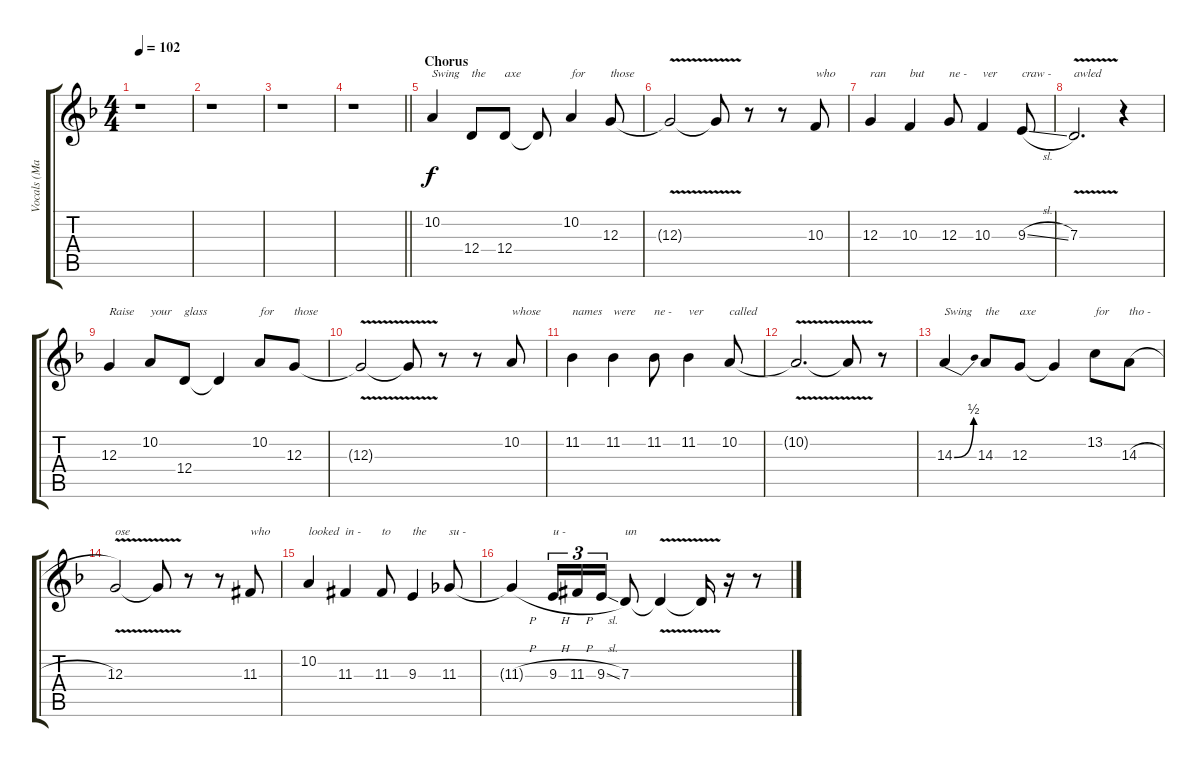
\track ("Vocals (Mariangela)" "Vocals (Ma") {instrument lead6voice}
\staff {score tabs}
\tuning (E4 B3 G3 D3 A2 E2) {hide}
\ts (4 4)
\tempo 102
\clef g2
\ks dminor
r.1{dy f} |
r.1 |
r.1 |
\barLineRight lightlight
r.1 |
\section ("" "Chorus")
10.2.4{txt "Swing"} 12.4.8{txt "the"} 12.4.8{txt "axe"} 12.4{t}.8 10.2.4{txt "for"} 12.3.8{txt "those"} |
12.3{v t}.2 12.3{t}.8 r.8 r.8 10.3.8{txt "who"} |
12.3.4{txt "ran"} 10.3.4{txt "but"} 12.3.8{txt "ne -"} 10.3.4{txt "ver"} 9.3{sl}.8{txt "craw -"} |
7.3{v}.2{d txt "awled"} r.4 |
12.3.4{txt "Raise"} 10.2.8{txt "your"} 12.4.8{txt "glass"} 12.4{t}.4 10.2.8{txt "for"} 12.3.8{txt "those"} |
12.3{v t}.2 12.3{t}.8 r.8 r.8 10.2.8{txt "whose"} |
11.2.4{txt "names"} 11.2.4{txt "were"} 11.2.8{txt "ne -"} 11.2.4{txt "ver"} 10.2.8{txt "called"} |
10.2{v t}.2{d} 10.2{t}.8 r.8 |
14.3{be (bend 0 0 60 2)}.4{txt "Swing"} 14.3.8{txt "the"} 12.3.8{txt "axe"} 12.3{t}.4 13.2.8{txt "for"} 14.3{h}.8{txt "tho -"} |
12.3{v}.2{txt "ose"} 12.3{t}.8 r.8 r.8 11.3{acc #}.8{txt "who"} |
10.2.4{txt "looked"} 11.3{acc #}.4{txt "in -"} 11.3{acc #}.8{txt "to"} 9.3.4{txt "the"} 11.3.8{txt "su -"} |
11.3{h t}.4 9.3{h}.16{tu (3 2) txt "u -"} 11.3{h acc #}.16{tu (3 2)} 9.3{sl}.16{tu (3 2)} 7.3.8{txt "un"} 7.3{v t}.4 7.3{t}.16 r.16 r.8
